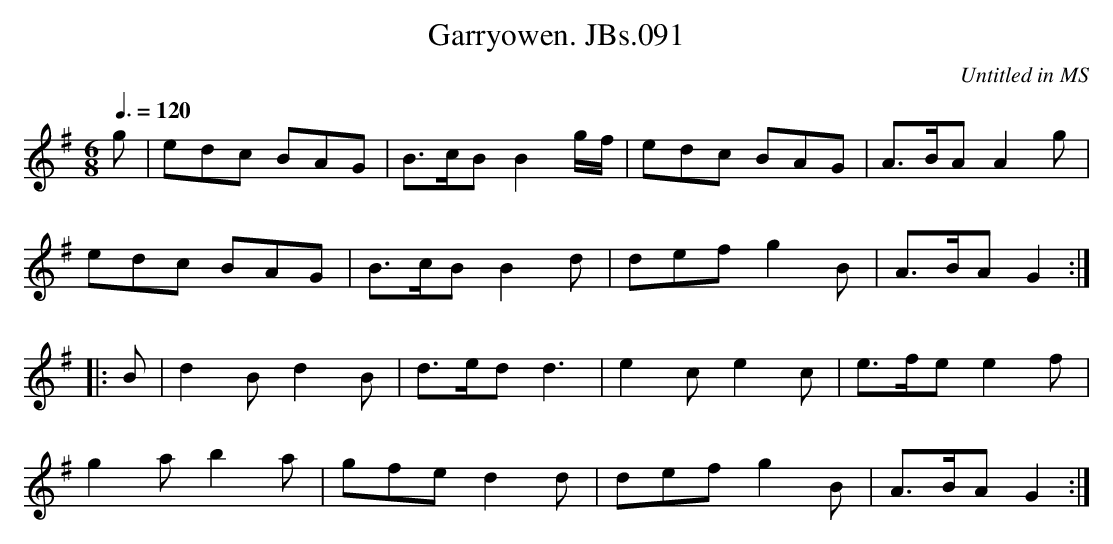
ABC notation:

X:1
T:Garryowen. JBs.091
C:Untitled in MS
L:1/8
M:6/8
Q:3/8=120
K:G
g|edc BAG|B>cB B2g/f/|edc BAG|A>BA A2g|!
edc BAG|B>cB B2d|def g2B|A>BAG2:|!
|:B|d2Bd2B|d>ed d3|e2ce2c|e>fe e2f|!
g2ab2a|gfe d2d|defg2B|A>BA G2:|
